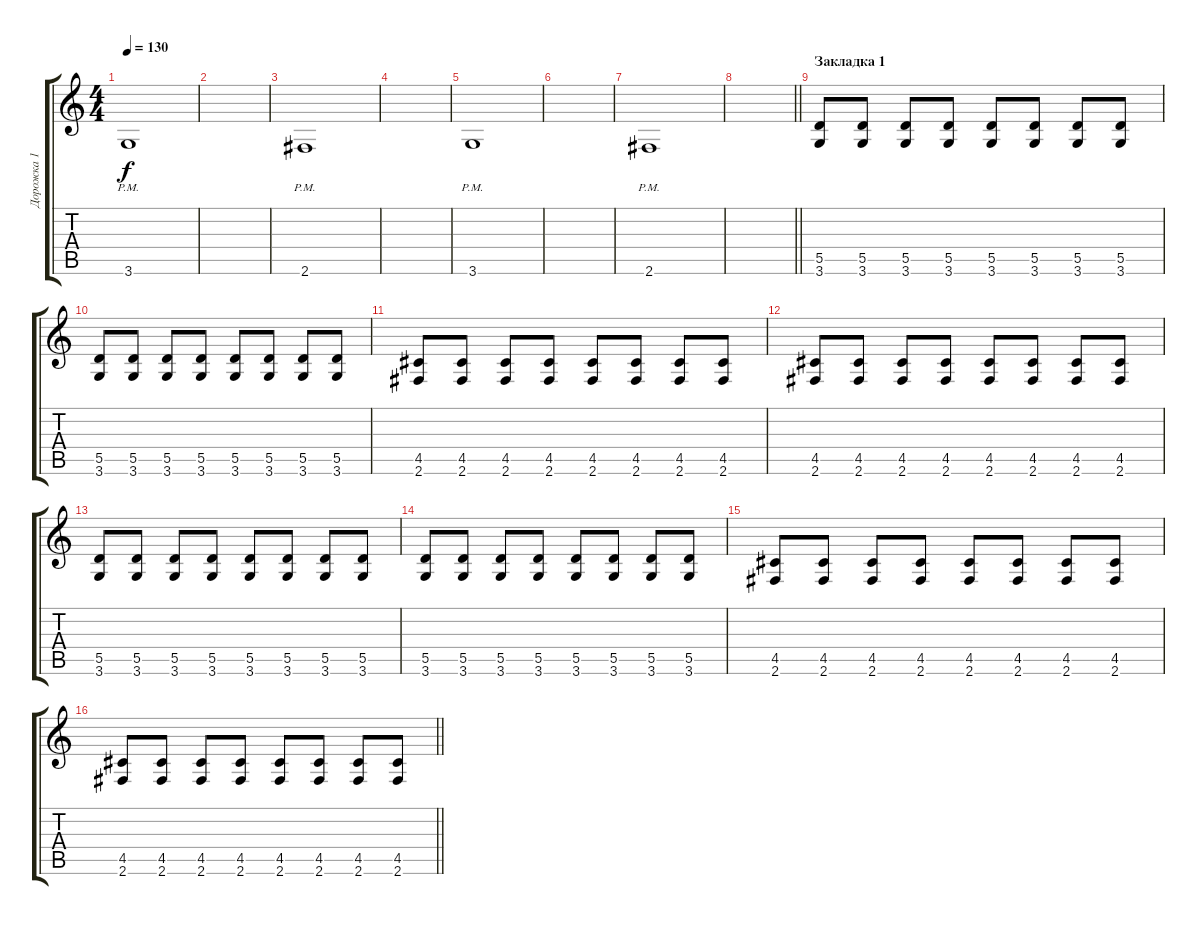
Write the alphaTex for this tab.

\track ("Дорожка 1" "Дорожка 1") {instrument distortionguitar}
\staff {score tabs}
\tuning (E4 B3 G3 D3 A2 E2) {hide}
\ts (4 4)
\tempo 130
\clef g2
\ks c
3.6{pm}.1{dy f} |
|
2.6{pm}.1 |
|
3.6{pm}.1 |
|
2.6{pm}.1 |
\barLineRight lightlight
|
\section ("" "Закладка 1")
(5.5 3.6).8 (5.5 3.6).8 (5.5 3.6).8 (5.5 3.6).8 (5.5 3.6).8 (5.5 3.6).8 (5.5 3.6).8 (5.5 3.6).8 |
(5.5 3.6).8 (5.5 3.6).8 (5.5 3.6).8 (5.5 3.6).8 (5.5 3.6).8 (5.5 3.6).8 (5.5 3.6).8 (5.5 3.6).8 |
(4.5 2.6).8 (4.5 2.6).8 (4.5 2.6).8 (4.5 2.6).8 (4.5 2.6).8 (4.5 2.6).8 (4.5 2.6).8 (4.5 2.6).8 |
(4.5 2.6).8 (4.5 2.6).8 (4.5 2.6).8 (4.5 2.6).8 (4.5 2.6).8 (4.5 2.6).8 (4.5 2.6).8 (4.5 2.6).8 |
(5.5 3.6).8 (5.5 3.6).8 (5.5 3.6).8 (5.5 3.6).8 (5.5 3.6).8 (5.5 3.6).8 (5.5 3.6).8 (5.5 3.6).8 |
(5.5 3.6).8 (5.5 3.6).8 (5.5 3.6).8 (5.5 3.6).8 (5.5 3.6).8 (5.5 3.6).8 (5.5 3.6).8 (5.5 3.6).8 |
(4.5 2.6).8 (4.5 2.6).8 (4.5 2.6).8 (4.5 2.6).8 (4.5 2.6).8 (4.5 2.6).8 (4.5 2.6).8 (4.5 2.6).8 |
\barLineRight lightlight
(4.5 2.6).8 (4.5 2.6).8 (4.5 2.6).8 (4.5 2.6).8 (4.5 2.6).8 (4.5 2.6).8 (4.5 2.6).8 (4.5 2.6).8
